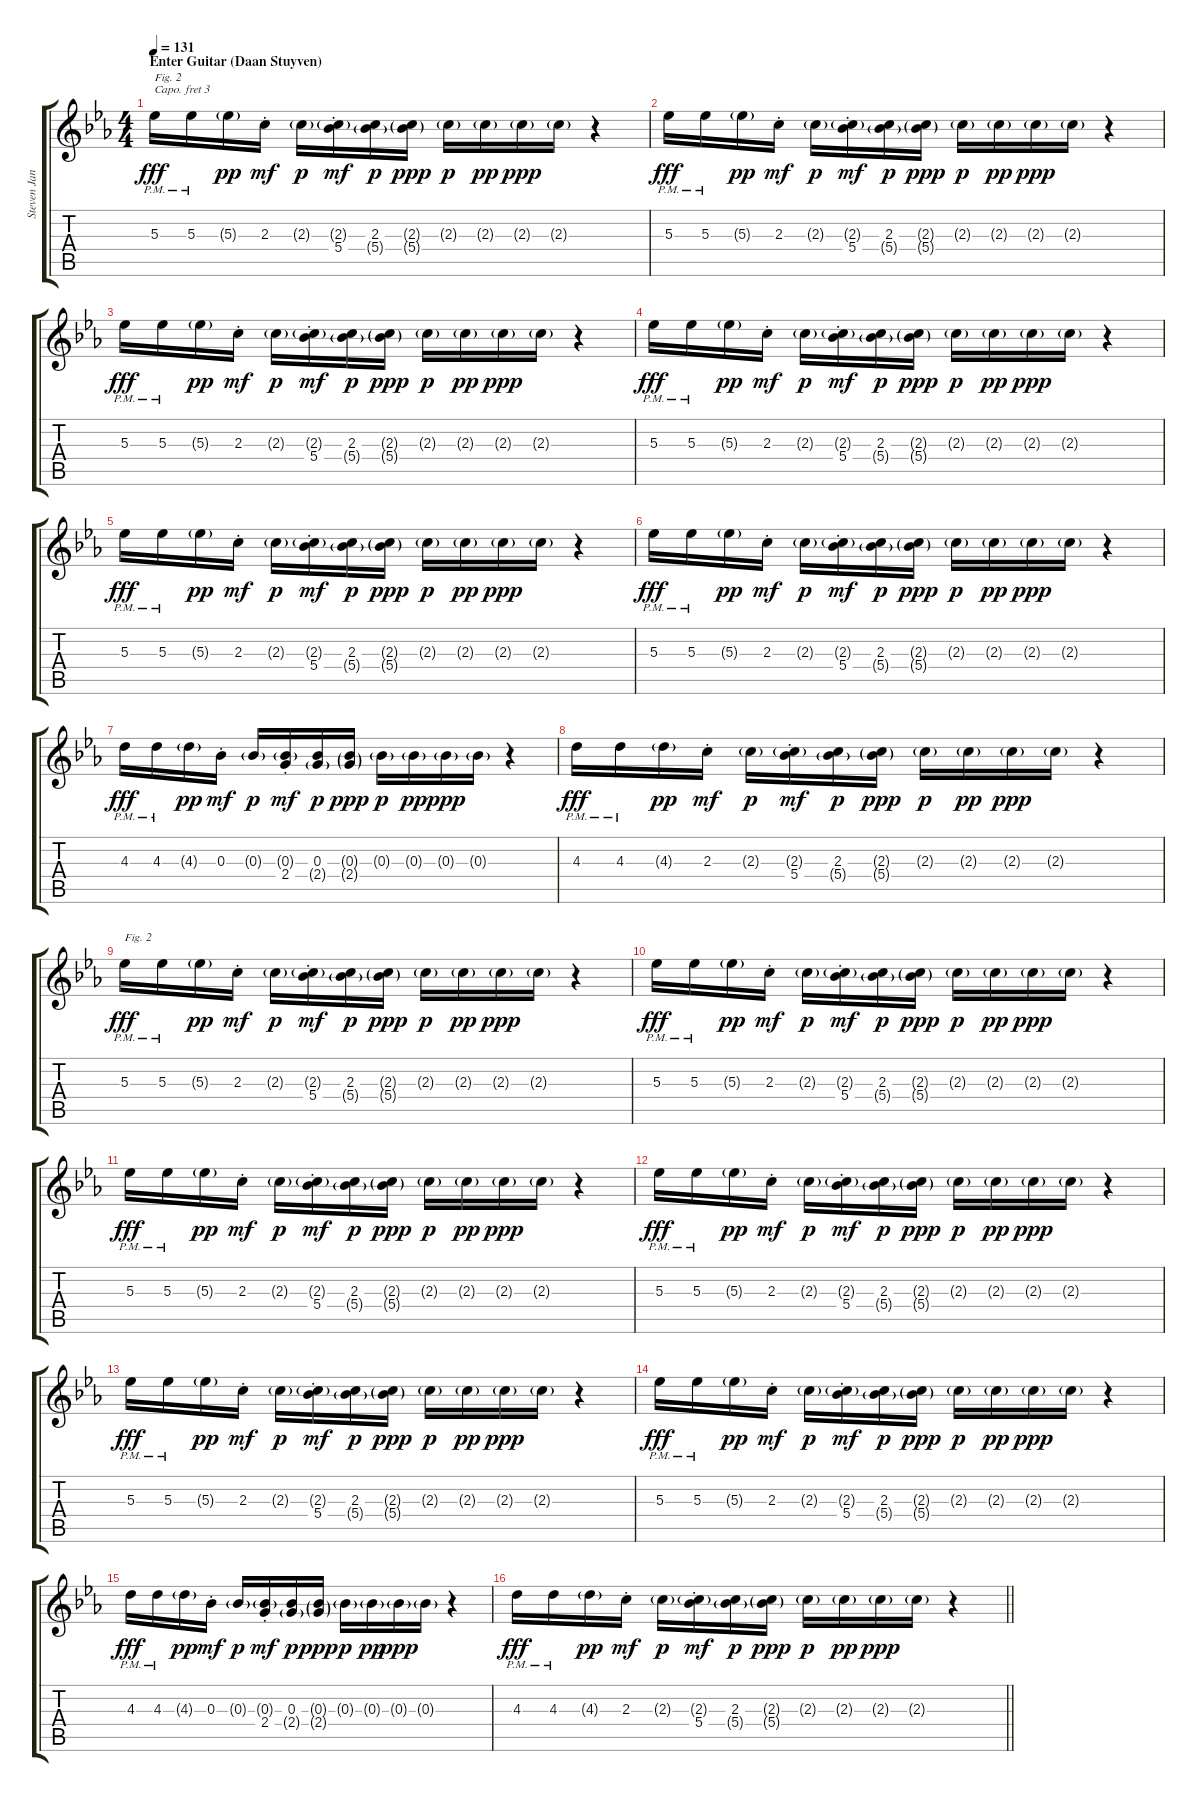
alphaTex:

\track ("Steven Janssens (elec. gtr.) Capo 3th" "Steven Jan") {instrument electricguitarclean}
\staff {score tabs}
\capo 3
\tuning (E4 B3 G3 D3 A2 E2) {hide}
\ts (4 4)
\section ("" "Enter Guitar (Daan Stuyven)")
\tempo 131
\clef g2
\ks cminor
5.3{pm}.16{txt "Fig. 2" dy fff} 5.3{pm}.16 5.3{g}.16{dy pp} 2.3{st}.16{dy mf} 2.3{g}.16{dy p} (2.3{g} 5.4{st}).16{dy mf} (2.3 5.4{g}).16{dy p} (2.3{g} 5.4{g}).16{dy ppp} 2.3{g}.16{dy p} 2.3{g}.16{dy pp} 2.3{g}.16{dy ppp} 2.3{g}.16 r.4 |
5.3{pm}.16{dy fff} 5.3{pm}.16 5.3{g}.16{dy pp} 2.3{st}.16{dy mf} 2.3{g}.16{dy p} (2.3{g} 5.4{st}).16{dy mf} (2.3 5.4{g}).16{dy p} (2.3{g} 5.4{g}).16{dy ppp} 2.3{g}.16{dy p} 2.3{g}.16{dy pp} 2.3{g}.16{dy ppp} 2.3{g}.16 r.4 |
5.3{pm}.16{dy fff} 5.3{pm}.16 5.3{g}.16{dy pp} 2.3{st}.16{dy mf} 2.3{g}.16{dy p} (2.3{g} 5.4{st}).16{dy mf} (2.3 5.4{g}).16{dy p} (2.3{g} 5.4{g}).16{dy ppp} 2.3{g}.16{dy p} 2.3{g}.16{dy pp} 2.3{g}.16{dy ppp} 2.3{g}.16 r.4 |
5.3{pm}.16{dy fff} 5.3{pm}.16 5.3{g}.16{dy pp} 2.3{st}.16{dy mf} 2.3{g}.16{dy p} (2.3{g} 5.4{st}).16{dy mf} (2.3 5.4{g}).16{dy p} (2.3{g} 5.4{g}).16{dy ppp} 2.3{g}.16{dy p} 2.3{g}.16{dy pp} 2.3{g}.16{dy ppp} 2.3{g}.16 r.4 |
5.3{pm}.16{dy fff} 5.3{pm}.16 5.3{g}.16{dy pp} 2.3{st}.16{dy mf} 2.3{g}.16{dy p} (2.3{g} 5.4{st}).16{dy mf} (2.3 5.4{g}).16{dy p} (2.3{g} 5.4{g}).16{dy ppp} 2.3{g}.16{dy p} 2.3{g}.16{dy pp} 2.3{g}.16{dy ppp} 2.3{g}.16 r.4 |
5.3{pm}.16{dy fff} 5.3{pm}.16 5.3{g}.16{dy pp} 2.3{st}.16{dy mf} 2.3{g}.16{dy p} (2.3{g} 5.4{st}).16{dy mf} (2.3 5.4{g}).16{dy p} (2.3{g} 5.4{g}).16{dy ppp} 2.3{g}.16{dy p} 2.3{g}.16{dy pp} 2.3{g}.16{dy ppp} 2.3{g}.16 r.4 |
4.3{pm}.16{dy fff} 4.3{pm}.16 4.3{g}.16{dy pp} 0.3{st}.16{dy mf} 0.3{g}.16{dy p} (0.3{g} 2.4{st}).16{dy mf} (0.3 2.4{g}).16{dy p} (0.3{g} 2.4{g}).16{dy ppp} 0.3{g}.16{dy p} 0.3{g}.16{dy pp} 0.3{g}.16{dy ppp} 0.3{g}.16 r.4 |
4.3{pm}.16{dy fff} 4.3{pm}.16 4.3{g}.16{dy pp} 2.3{st}.16{dy mf} 2.3{g}.16{dy p} (2.3{g} 5.4{st}).16{dy mf} (2.3 5.4{g}).16{dy p} (2.3{g} 5.4{g}).16{dy ppp} 2.3{g}.16{dy p} 2.3{g}.16{dy pp} 2.3{g}.16{dy ppp} 2.3{g}.16 r.4 |
5.3{pm}.16{txt "Fig. 2" dy fff} 5.3{pm}.16 5.3{g}.16{dy pp} 2.3{st}.16{dy mf} 2.3{g}.16{dy p} (2.3{g} 5.4{st}).16{dy mf} (2.3 5.4{g}).16{dy p} (2.3{g} 5.4{g}).16{dy ppp} 2.3{g}.16{dy p} 2.3{g}.16{dy pp} 2.3{g}.16{dy ppp} 2.3{g}.16 r.4 |
5.3{pm}.16{dy fff} 5.3{pm}.16 5.3{g}.16{dy pp} 2.3{st}.16{dy mf} 2.3{g}.16{dy p} (2.3{g} 5.4{st}).16{dy mf} (2.3 5.4{g}).16{dy p} (2.3{g} 5.4{g}).16{dy ppp} 2.3{g}.16{dy p} 2.3{g}.16{dy pp} 2.3{g}.16{dy ppp} 2.3{g}.16 r.4 |
5.3{pm}.16{dy fff} 5.3{pm}.16 5.3{g}.16{dy pp} 2.3{st}.16{dy mf} 2.3{g}.16{dy p} (2.3{g} 5.4{st}).16{dy mf} (2.3 5.4{g}).16{dy p} (2.3{g} 5.4{g}).16{dy ppp} 2.3{g}.16{dy p} 2.3{g}.16{dy pp} 2.3{g}.16{dy ppp} 2.3{g}.16 r.4 |
5.3{pm}.16{dy fff} 5.3{pm}.16 5.3{g}.16{dy pp} 2.3{st}.16{dy mf} 2.3{g}.16{dy p} (2.3{g} 5.4{st}).16{dy mf} (2.3 5.4{g}).16{dy p} (2.3{g} 5.4{g}).16{dy ppp} 2.3{g}.16{dy p} 2.3{g}.16{dy pp} 2.3{g}.16{dy ppp} 2.3{g}.16 r.4 |
5.3{pm}.16{dy fff} 5.3{pm}.16 5.3{g}.16{dy pp} 2.3{st}.16{dy mf} 2.3{g}.16{dy p} (2.3{g} 5.4{st}).16{dy mf} (2.3 5.4{g}).16{dy p} (2.3{g} 5.4{g}).16{dy ppp} 2.3{g}.16{dy p} 2.3{g}.16{dy pp} 2.3{g}.16{dy ppp} 2.3{g}.16 r.4 |
5.3{pm}.16{dy fff} 5.3{pm}.16 5.3{g}.16{dy pp} 2.3{st}.16{dy mf} 2.3{g}.16{dy p} (2.3{g} 5.4{st}).16{dy mf} (2.3 5.4{g}).16{dy p} (2.3{g} 5.4{g}).16{dy ppp} 2.3{g}.16{dy p} 2.3{g}.16{dy pp} 2.3{g}.16{dy ppp} 2.3{g}.16 r.4 |
4.3{pm}.16{dy fff} 4.3{pm}.16 4.3{g}.16{dy pp} 0.3{st}.16{dy mf} 0.3{g}.16{dy p} (0.3{g} 2.4{st}).16{dy mf} (0.3 2.4{g}).16{dy p} (0.3{g} 2.4{g}).16{dy ppp} 0.3{g}.16{dy p} 0.3{g}.16{dy pp} 0.3{g}.16{dy ppp} 0.3{g}.16 r.4 |
\barLineRight lightlight
4.3{pm}.16{dy fff} 4.3{pm}.16 4.3{g}.16{dy pp} 2.3{st}.16{dy mf} 2.3{g}.16{dy p} (2.3{g} 5.4{st}).16{dy mf} (2.3 5.4{g}).16{dy p} (2.3{g} 5.4{g}).16{dy ppp} 2.3{g}.16{dy p} 2.3{g}.16{dy pp} 2.3{g}.16{dy ppp} 2.3{g}.16 r.4
